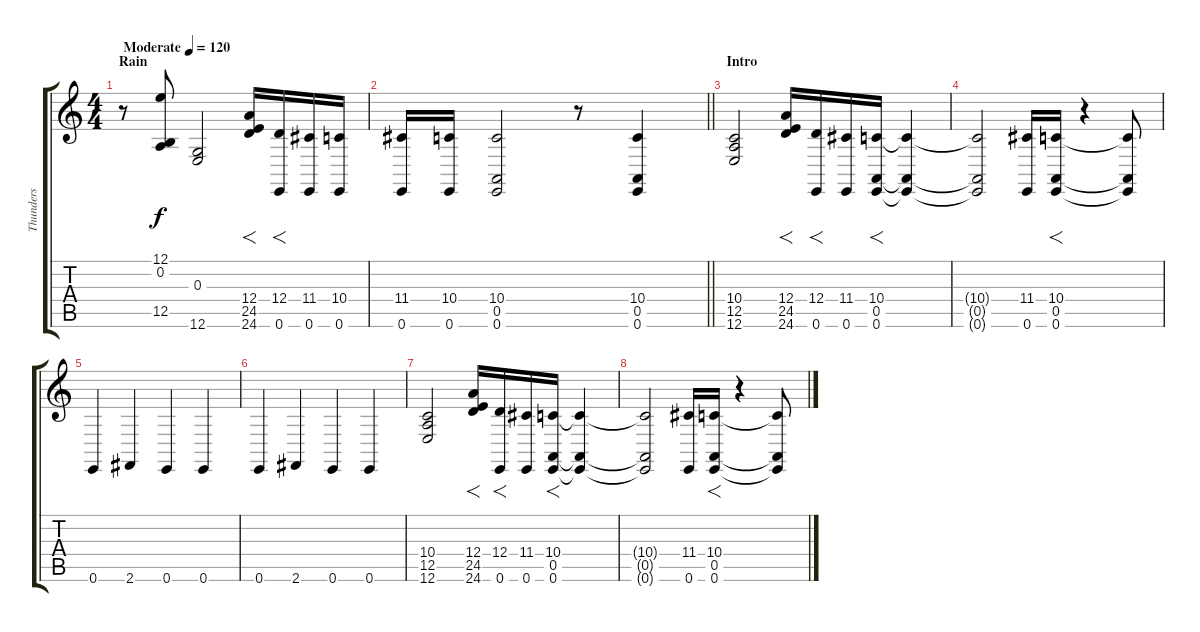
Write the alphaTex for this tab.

\track ("Thunders" "Thunders") {instrument gunshot}
\staff {score tabs}
\tuning (E4 B3 G3 D3 A2 E2) {hide}
\ts (4 4)
\section ("" "Rain")
\tempo (120 "Moderate")
\clef g2
\ks c
r.8{dy f instrument gunshot} (12.1 0.2 12.5).8 (0.3 12.6).2 (12.4 24.5 24.6).16{f} (12.4 0.6).16{f} (11.4 0.6).16 (10.4 0.6).16 |
\barLineRight lightlight
(11.4 0.6).16 (10.4 0.6).16 (10.4 0.5 0.6).2 r.8 (10.4 0.5 0.6).4 |
\section ("" "Intro")
(10.4 12.5 12.6).2 (12.4 24.5 24.6).16{f} (12.4 0.6).16{f} (11.4 0.6).16 (10.4 0.5 0.6).16{f} (10.4{t} 0.5{t} 0.6{t}).4 |
(10.4{t} 0.5{t} 0.6{t}).2 (11.4 0.6).16 (10.4 0.5 0.6).16{f} r.4 (10.4{t} 0.5{t} 0.6{t}).8 |
0.6.4 2.6.4 0.6.4 0.6.4 |
0.6.4 2.6.4 0.6.4 0.6.4 |
(10.4 12.5 12.6).2 (12.4 24.5 24.6).16{f} (12.4 0.6).16{f} (11.4 0.6).16 (10.4 0.5 0.6).16{f} (10.4{t} 0.5{t} 0.6{t}).4 |
(10.4{t} 0.5{t} 0.6{t}).2 (11.4 0.6).16 (10.4 0.5 0.6).16{f} r.4 (10.4{t} 0.5{t} 0.6{t}).8
